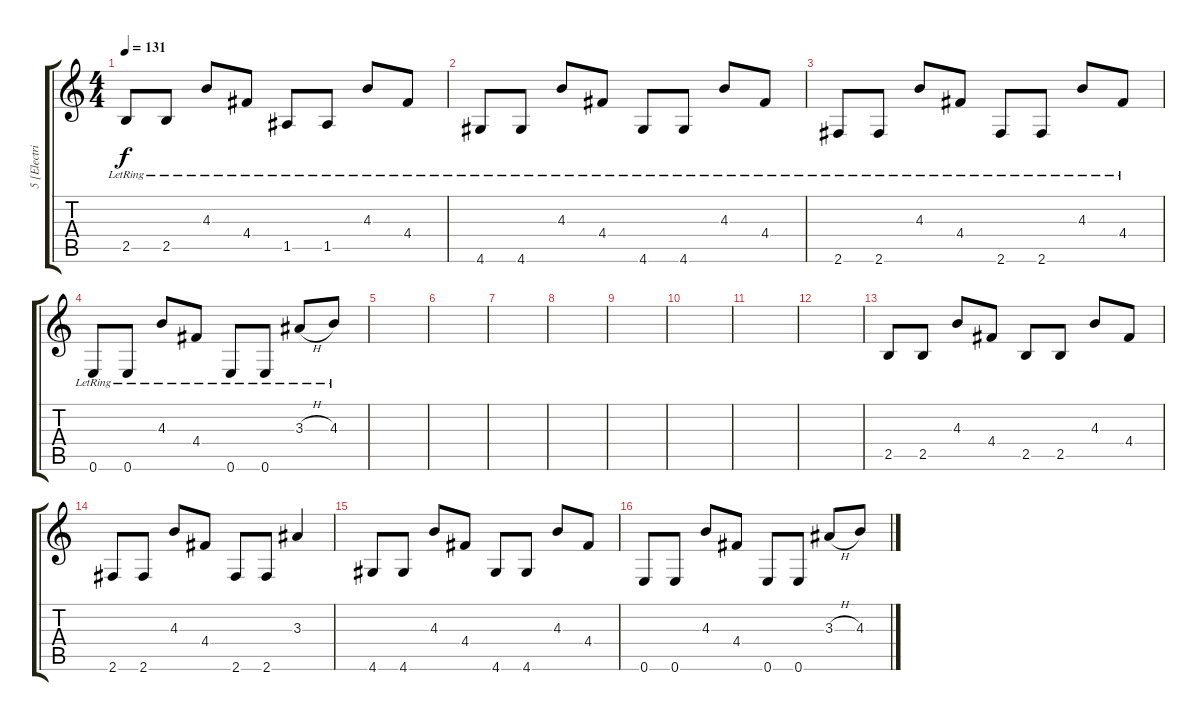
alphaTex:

\track ("5 [Electric]" "5 [Electri") {instrument electricguitarclean}
\staff {score tabs}
\tuning (E4 B3 G3 D3 A2 E2) {hide}
\ts (4 4)
\tempo 131
\clef g2
\ks c
2.5{lr}.8{dy f} 2.5{lr}.8 4.3{lr}.8 4.4{lr}.8 1.5{lr}.8 1.5{lr}.8 4.3{lr}.8 4.4{lr}.8 |
4.6{lr}.8 4.6{lr}.8 4.3{lr}.8 4.4{lr}.8 4.6{lr}.8 4.6{lr}.8 4.3{lr}.8 4.4{lr}.8 |
2.6{lr}.8 2.6{lr}.8 4.3{lr}.8 4.4{lr}.8 2.6{lr}.8 2.6{lr}.8 4.3{lr}.8 4.4{lr}.8 |
0.6{lr}.8 0.6{lr}.8 4.3{lr}.8 4.4{lr}.8 0.6{lr}.8 0.6{lr}.8 3.3{h lr}.8 4.3{lr}.8 |
|
|
|
|
|
|
|
|
2.5.8 2.5.8 4.3.8 4.4.8 2.5.8 2.5.8 4.3.8 4.4.8 |
2.6.8 2.6.8 4.3.8 4.4.8 2.6.8 2.6.8 3.3.4 |
4.6.8 4.6.8 4.3.8 4.4.8 4.6.8 4.6.8 4.3.8 4.4.8 |
0.6.8 0.6.8 4.3.8 4.4.8 0.6.8 0.6.8 3.3{h}.8 4.3.8
